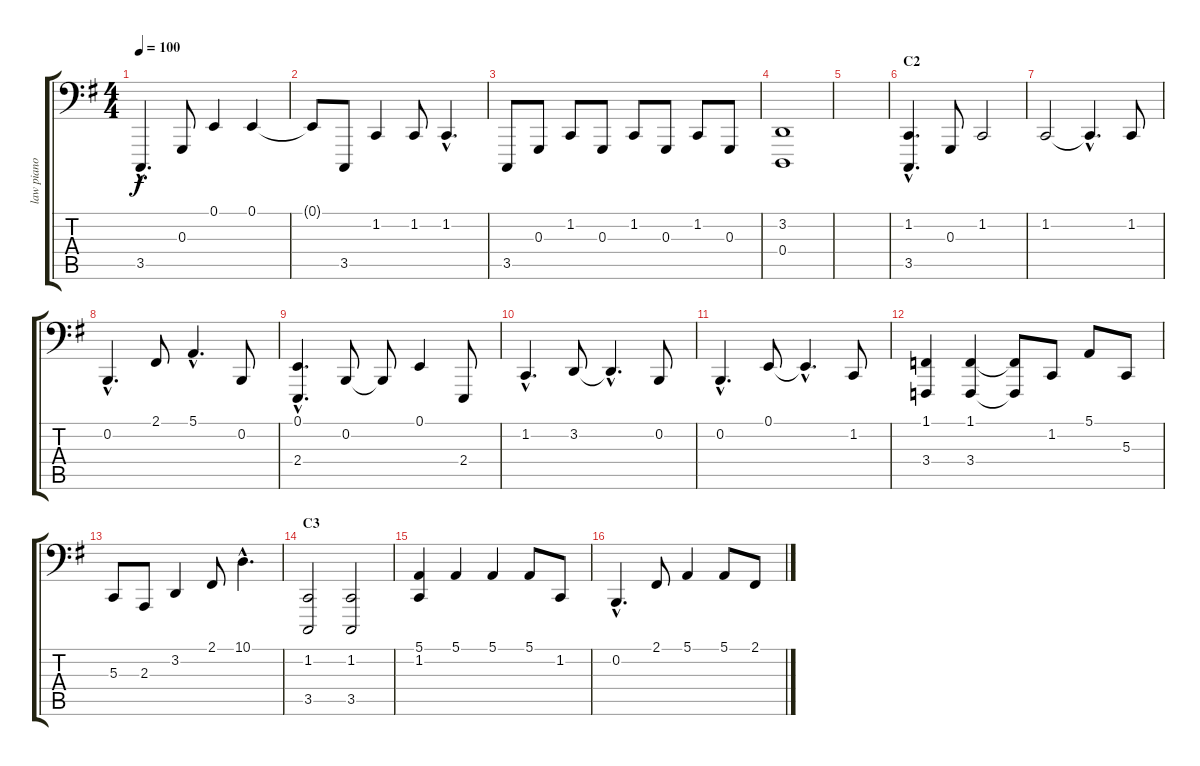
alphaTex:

\track ("law piano" "law piano") {instrument acousticgrandpiano}
\staff {score tabs}
\tuning (E2 B1 G1 D1 A0 E0) {hide}
\ts (4 4)
\tempo 100
\clef f4
\ks g
3.5{hac}.4{d dy f} 0.3.8 0.1.4 0.1.4 |
0.1{t}.8 3.5.8 1.2.4 1.2.8 1.2{hac}.4{d} |
3.5.8 0.3.8 1.2.8 0.3.8 1.2.8 0.3.8 1.2.8 0.3.8 |
(3.2 0.4).1 |
|
\section ("" "C2")
(1.2{hac} 3.5{hac}).4{d} 0.3.8 1.2.2 |
1.2.2 1.2{hac t}.4{d} 1.2.8 |
0.2{hac}.4{d} 2.1.8 5.1{hac}.4{d} 0.2.8 |
(0.1{hac} 2.4{hac}).4{d} 0.2.8 0.2{t}.8 0.1.4 2.4.8 |
1.2{hac}.4{d} 3.2.8 3.2{hac t}.4{d} 0.2.8 |
0.2{hac}.4{d} 0.1.8 0.1{hac t}.4{d} 1.2.8 |
(1.1 3.4).4 (1.1 3.4).4 (1.1{t} 3.4{t}).8 1.2.8 5.1.8 5.3.8 |
5.3.8 2.3.8 3.2.4 2.1.8 10.1{hac}.4{d} |
\section ("" "C3")
(1.2 3.5).2 (1.2 3.5).2 |
(5.1 1.2).4 5.1.4 5.1.4 5.1.8 1.2.8 |
0.2{hac}.4{d} 2.1.8 5.1.4 5.1.8 2.1.8
